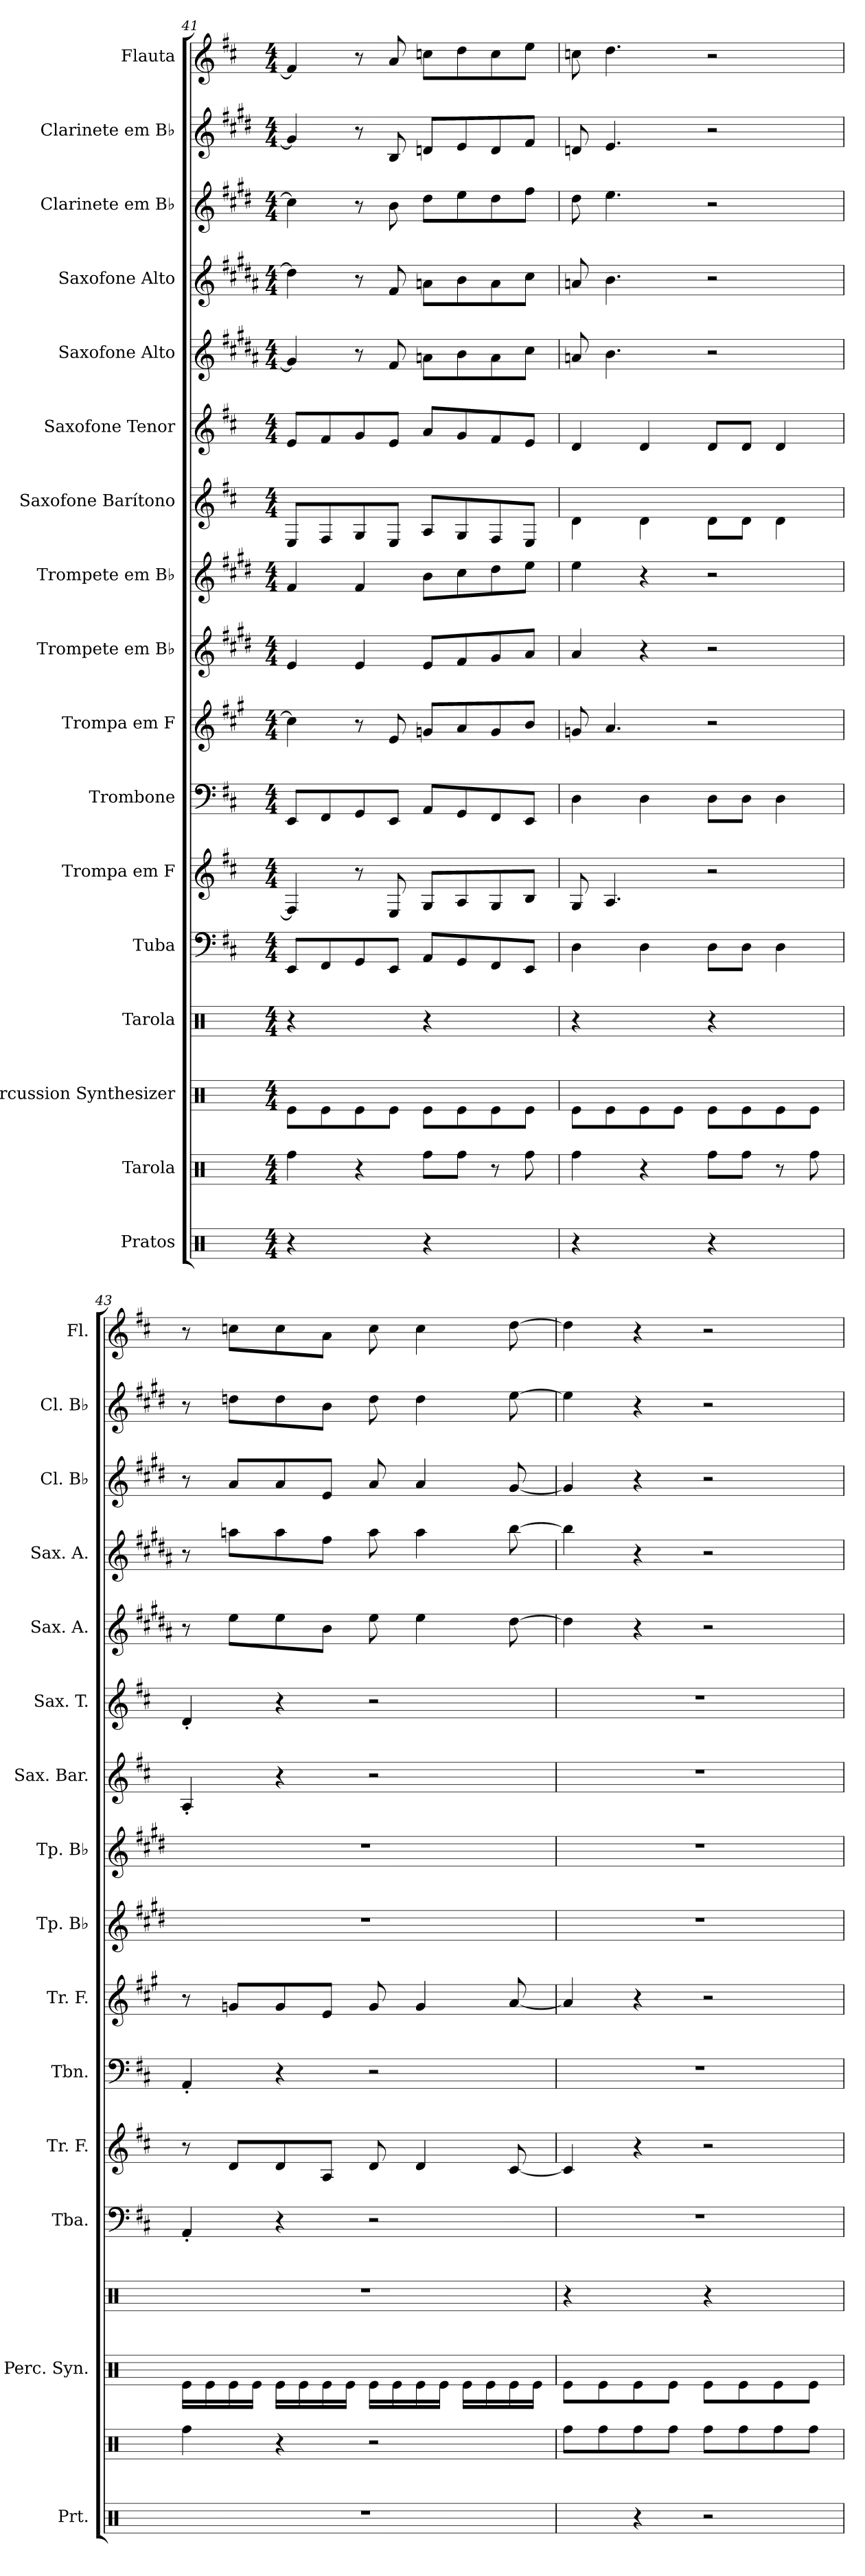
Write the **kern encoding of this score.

**kern	**kern	**kern	**kern	**kern	**kern	**kern	**kern	**kern	**kern	**kern	**kern	**kern	**kern	**kern	**kern	**kern
*part17	*part16	*part15	*part14	*part13	*part12	*part11	*part10	*part9	*part8	*part7	*part6	*part5	*part4	*part3	*part2	*part1
*staff17	*staff16	*staff15	*staff14	*staff13	*staff12	*staff11	*staff10	*staff9	*staff8	*staff7	*staff6	*staff5	*staff4	*staff3	*staff2	*staff1
*I"Pratos	*I"Tarola	*I"Percussion Synthesizer	*I"Tarola	*I"Tuba	*I"Trompa em F	*I"Trombone	*I"Trompa em F	*I"Trompete em B♭	*I"Trompete em B♭	*I"Saxofone Barítono	*I"Saxofone Tenor	*I"Saxofone Alto	*I"Saxofone Alto	*I"Clarinete em B♭	*I"Clarinete em B♭	*I"Flauta
*I'Prt.	*	*I'Perc. Syn.	*	*I'Tba.	*I'Tr. F.	*I'Tbn.	*I'Tr. F.	*I'Tp. B♭	*I'Tp. B♭	*I'Sax. Bar.	*I'Sax. T.	*I'Sax. A.	*I'Sax. A.	*I'Cl. B♭	*I'Cl. B♭	*I'Fl.
*clefX	*clefX	*clefX	*clefX	*clefF4	*clefG2	*clefF4	*clefG2	*clefG2	*clefG2	*clefG2	*clefG2	*clefG2	*clefG2	*clefG2	*clefG2	*clefG2
*	*	*	*	*	*ITrd4c7	*	*ITrd4c7	*ITrd1c2	*ITrd1c2	*ITrd12c21	*ITrd8c14	*ITrd5c9	*ITrd5c9	*ITrd1c2	*ITrd1c2	*
*k[]	*k[]	*k[]	*k[]	*k[f#c#]	*k[f#]	*k[f#c#]	*k[f#c#]	*k[f#c#]	*k[f#c#]	*k[f#c#]	*k[f#c#]	*k[f#c#]	*k[f#c#]	*k[f#c#]	*k[f#c#]	*k[f#c#]
*M4/4	*M4/4	*M4/4	*M4/4	*M4/4	*M4/4	*M4/4	*M4/4	*M4/4	*M4/4	*M4/4	*M4/4	*M4/4	*M4/4	*M4/4	*M4/4	*M4/4
=41	=41	=41	=41	=41	=41	=41	=41	=41	=41	=41	=41	=41	=41	=41	=41	=41
4r	4Rff\	8Re\L	4r	8EE/L	4BB/]	8EE/L	4f\]	4d/	4e/	8EE/L	8E/L	4B/]	4f\]	4b\]	4f/]	4f/]
.	.	8Re\	.	8FF#/	.	8FF#/	.	.	.	8FF#/	8F#/	.	.	.	.	.
4R/	4r	8Re\	4R/	8GG/	8r	8GG/	8r	4d/	4e/	8GG/	8G/	8r	8r	8r	8r	8r
.	.	8Re\J	.	8EE/J	8AA/	8EE/J	8A/	.	.	8EE/J	8E/J	8A/	8A/	8a\	8A/	8a/
4r	8Rff\L	8Re\L	4r	8AA/L	8C/L	8AA/L	8cn/L	8d/L	8a\L	8AA/L	8A/L	8cn\L	8cn\L	8cc#\L	8cn/L	8ccn\L
.	8Rff\J	8Re\	.	8GG/	8D/	8GG/	8d/	8e/	8b\	8GG/	8G/	8d\	8d\	8dd\	8d/	8dd\
4R/	8r	8Re\	4R/	8FF#/	8C/	8FF#/	8c/	8f#/	8cc#\	8FF#/	8F#/	8c\	8c\	8cc#\	8c/	8cc\
.	8Rff\	8Re\J	.	8EE/J	8E/J	8EE/J	8e/J	8g/J	8dd\J	8EE/J	8E/J	8e\J	8e\J	8ee\J	8e/J	8ee\J
=42	=42	=42	=42	=42	=42	=42	=42	=42	=42	=42	=42	=42	=42	=42	=42	=42
4r	4Rff\	8Re\L	4r	4D\	8C/	4D\	8cn/	4g/	4dd\	4D\	4D/	8cn/	8cn/	8cc#\	8cn/	8ccn\
.	.	8Re\	.	.	4.D/	.	4.d/	.	.	.	.	4.d\	4.d\	4.dd\	4.d/	4.dd\
4R/	4r	8Re\	4R/	4D\	.	4D\	.	4r	4r	4D\	4D/	.	.	.	.	.
.	.	8Re\J	.	.	.	.	.	.	.	.	.	.	.	.	.	.
4r	8Rff\L	8Re\L	4r	8D\L	2r	8D\L	2r	2r	2r	8D\L	8D/L	2r	2r	2r	2r	2r
.	8Rff\J	8Re\	.	8D\J	.	8D\J	.	.	.	8D\J	8D/J	.	.	.	.	.
4R/	8r	8Re\	4R/	4D\	.	4D\	.	.	.	4D\	4D/	.	.	.	.	.
.	8Rff\	8Re\J	.	.	.	.	.	.	.	.	.	.	.	.	.	.
!!LO:PB:g=z
=43	=43	=43	=43	=43	=43	=43	=43	=43	=43	=43	=43	=43	=43	=43	=43	=43
1r	4Rff\	16Re\LL	1r	4AA'/	8r	4AA'/	8r	1r	1r	4AA'/	4D'/	8r	8r	8r	8r	8r
.	.	16Re\	.	.	.	.	.	.	.	.	.	.	.	.	.	.
.	.	16Re\	.	.	8G/L	.	8cn/L	.	.	.	.	8g\L	8ccn\L	8g/L	8ccn\L	8ccn\L
.	.	16Re\JJ	.	.	.	.	.	.	.	.	.	.	.	.	.	.
.	4r	16Re\LL	.	4r	8G/	4r	8c/	.	.	4r	4r	8g\	8cc\	8g/	8cc\	8cc\
.	.	16Re\	.	.	.	.	.	.	.	.	.	.	.	.	.	.
.	.	16Re\	.	.	8D/J	.	8A/J	.	.	.	.	8d\J	8a\J	8d/J	8a\J	8a\J
.	.	16Re\JJ	.	.	.	.	.	.	.	.	.	.	.	.	.	.
.	2r	16Re\LL	.	2r	8G/	2r	8c/	.	.	2r	2r	8g\	8cc\	8g/	8cc\	8cc\
.	.	16Re\	.	.	.	.	.	.	.	.	.	.	.	.	.	.
.	.	16Re\	.	.	4G/	.	4c/	.	.	.	.	4g\	4cc\	4g/	4cc\	4cc\
.	.	16Re\JJ	.	.	.	.	.	.	.	.	.	.	.	.	.	.
.	.	16Re\LL	.	.	.	.	.	.	.	.	.	.	.	.	.	.
.	.	16Re\	.	.	.	.	.	.	.	.	.	.	.	.	.	.
.	.	16Re\	.	.	[8F#/	.	[8d/	.	.	.	.	[8f#\	[8dd\	[8f#/	[8dd\	[8dd\
.	.	16Re\JJ	.	.	.	.	.	.	.	.	.	.	.	.	.	.
=44	=44	=44	=44	=44	=44	=44	=44	=44	=44	=44	=44	=44	=44	=44	=44	=44
*	*	*	*	*	*	*	*	*	*	*	*	*	*	*	*	*^
4R/	8Rff\L	8Re\L	4r	1r	4F#/]	1r	4d/]	1r	1r	1r	1r	4f#\]	4dd\]	4f#/]	4dd\]	4dd\]	2.ryy
.	8Rff\	8Re\	.	.	.	.	.	.	.	.	.	.	.	.	.	.	.
*	*	*	*	*	*	*	*	*	*	*	*	*	*	*	*	*MM130	*
4r	8Rff\	8Re\	4R/	.	4r	.	4r	.	.	.	.	4r	4r	4r	4r	4r	.
.	8Rff\J	8Re\J	.	.	.	.	.	.	.	.	.	.	.	.	.	.	.
*	*	*	*	*	*	*	*	*	*	*	*	*	*	*	*	*MM135	*
2r	8Rff\L	8Re\L	4r	.	2r	.	2r	.	.	.	.	2r	2r	2r	2r	2r	.
.	8Rff\	8Re\	.	.	.	.	.	.	.	.	.	.	.	.	.	.	.
*	*	*	*	*	*	*	*	*	*	*	*	*	*	*	*	*MM140	*
.	8Rff\	8Re\	4R/	.	.	.	.	.	.	.	.	.	.	.	.	.	4ryy
.	8Rff\J	8Re\J	.	.	.	.	.	.	.	.	.	.	.	.	.	.	.
*	*	*	*	*	*	*	*	*	*	*	*	*	*	*	*	*v	*v
=	=	=	=	=	=	=	=	=	=	=	=	=	=	=	=	=
*-	*-	*-	*-	*-	*-	*-	*-	*-	*-	*-	*-	*-	*-	*-	*-	*-
